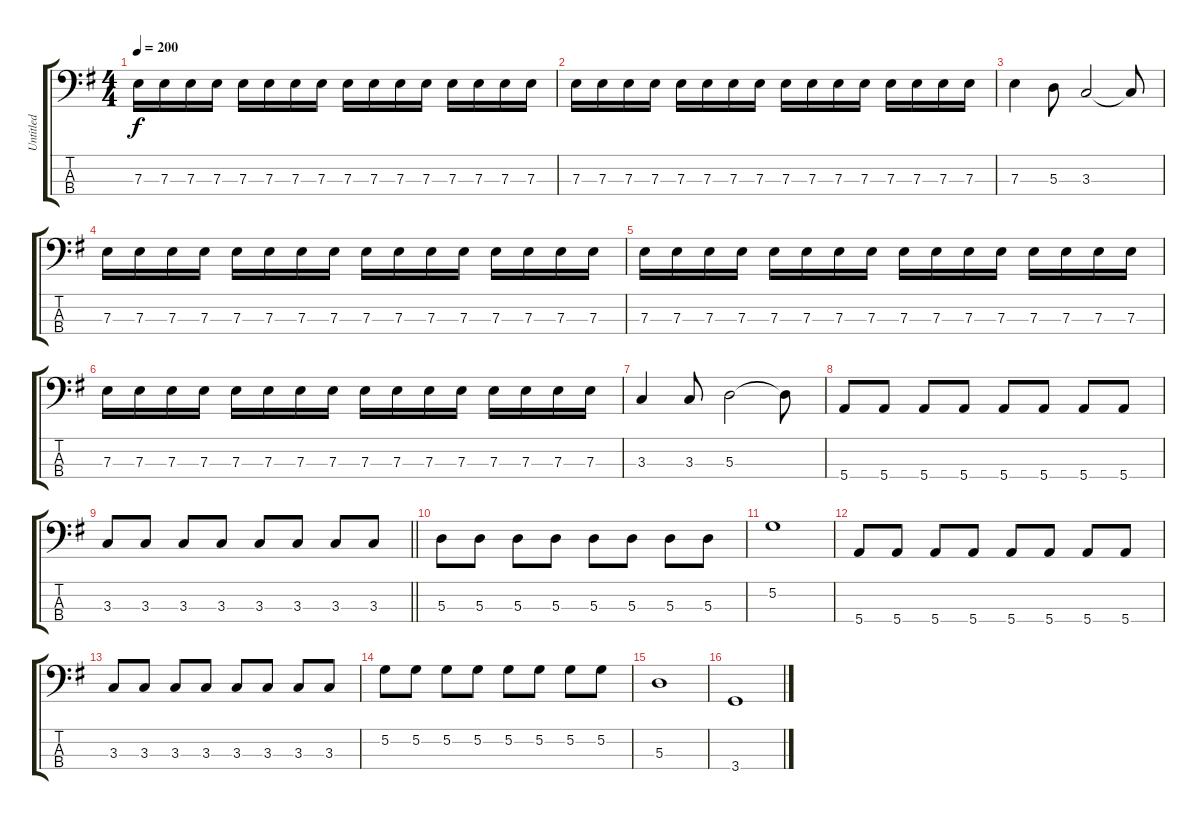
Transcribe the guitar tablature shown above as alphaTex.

\track ("Untitled" "Untitled") {instrument electricbassfinger}
\staff {score tabs}
\tuning (G2 D2 A1 E1) {hide}
\ts (4 4)
\tempo 200
\clef f4
\ks g
7.3.16{dy f} 7.3.16 7.3.16 7.3.16 7.3.16 7.3.16 7.3.16 7.3.16 7.3.16 7.3.16 7.3.16 7.3.16 7.3.16 7.3.16 7.3.16 7.3.16 |
7.3.16 7.3.16 7.3.16 7.3.16 7.3.16 7.3.16 7.3.16 7.3.16 7.3.16 7.3.16 7.3.16 7.3.16 7.3.16 7.3.16 7.3.16 7.3.16 |
7.3.4 5.3.8 3.3.2 3.3{t}.8 |
7.3.16 7.3.16 7.3.16 7.3.16 7.3.16 7.3.16 7.3.16 7.3.16 7.3.16 7.3.16 7.3.16 7.3.16 7.3.16 7.3.16 7.3.16 7.3.16 |
7.3.16 7.3.16 7.3.16 7.3.16 7.3.16 7.3.16 7.3.16 7.3.16 7.3.16 7.3.16 7.3.16 7.3.16 7.3.16 7.3.16 7.3.16 7.3.16 |
7.3.16 7.3.16 7.3.16 7.3.16 7.3.16 7.3.16 7.3.16 7.3.16 7.3.16 7.3.16 7.3.16 7.3.16 7.3.16 7.3.16 7.3.16 7.3.16 |
3.3.4 3.3.8 5.3.2 5.3{t}.8 |
5.4.8 5.4.8 5.4.8 5.4.8 5.4.8 5.4.8 5.4.8 5.4.8 |
\barLineRight lightlight
3.3.8 3.3.8 3.3.8 3.3.8 3.3.8 3.3.8 3.3.8 3.3.8 |
5.3.8 5.3.8 5.3.8 5.3.8 5.3.8 5.3.8 5.3.8 5.3.8 |
5.2.1 |
5.4.8 5.4.8 5.4.8 5.4.8 5.4.8 5.4.8 5.4.8 5.4.8 |
3.3.8 3.3.8 3.3.8 3.3.8 3.3.8 3.3.8 3.3.8 3.3.8 |
5.2.8 5.2.8 5.2.8 5.2.8 5.2.8 5.2.8 5.2.8 5.2.8 |
5.3.1 |
3.4.1
